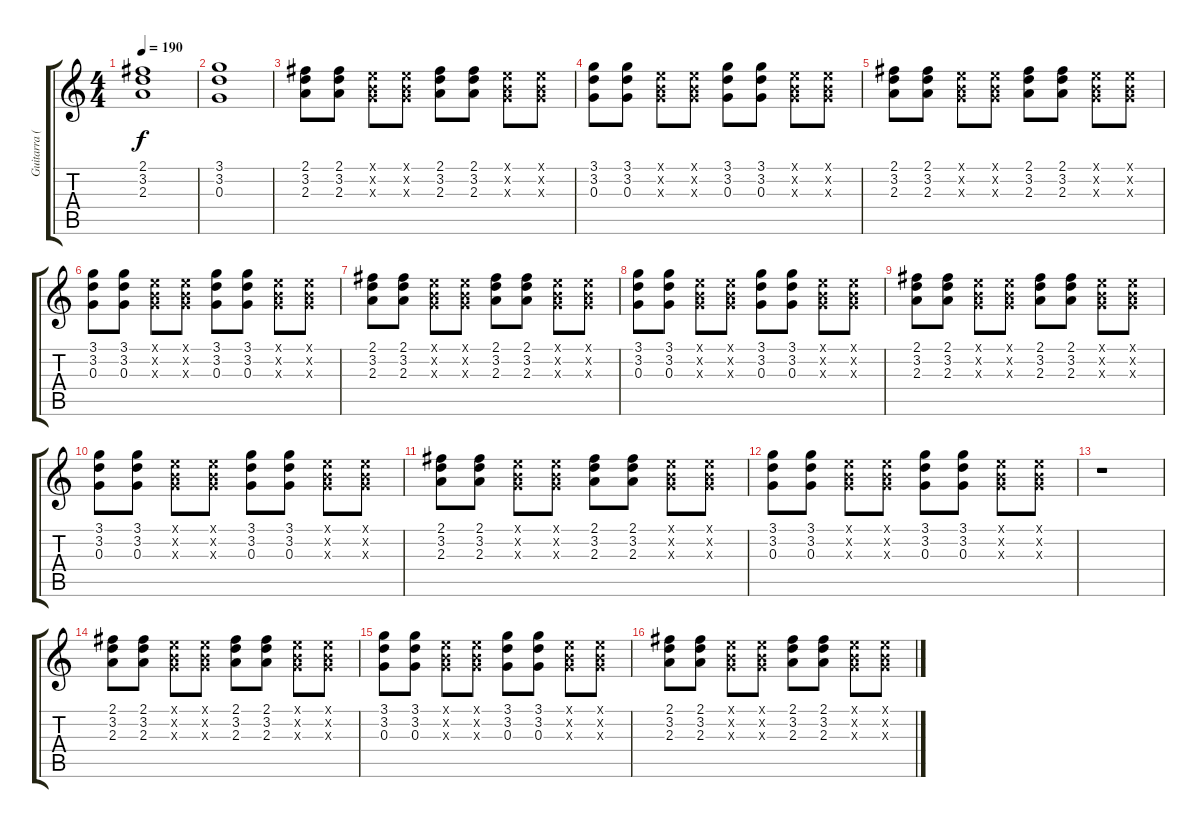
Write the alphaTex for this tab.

\track ("Guitarra (clean)" "Guitarra (") {instrument electricguitarclean}
\staff {score tabs}
\tuning (E4 B3 G3 D3 A2 E2) {hide}
\ts (4 4)
\tempo 190
\clef g2
\ks c
(2.1 3.2 2.3).1{dy f} |
(3.1 3.2 0.3).1 |
(2.1 3.2 2.3).8 (2.1 3.2 2.3).8 (0.1{x} 0.2{x} 0.3{x}).8 (0.1{x} 0.2{x} 0.3{x}).8 (2.1 3.2 2.3).8 (2.1 3.2 2.3).8 (0.1{x} 0.2{x} 0.3{x}).8 (0.1{x} 0.2{x} 0.3{x}).8 |
(3.1 3.2 0.3).8 (3.1 3.2 0.3).8 (0.1{x} 0.2{x} 0.3{x}).8 (0.1{x} 0.2{x} 0.3{x}).8 (3.1 3.2 0.3).8 (3.1 3.2 0.3).8 (0.1{x} 0.2{x} 0.3{x}).8 (0.1{x} 0.2{x} 0.3{x}).8 |
(2.1 3.2 2.3).8 (2.1 3.2 2.3).8 (0.1{x} 0.2{x} 0.3{x}).8 (0.1{x} 0.2{x} 0.3{x}).8 (2.1 3.2 2.3).8 (2.1 3.2 2.3).8 (0.1{x} 0.2{x} 0.3{x}).8 (0.1{x} 0.2{x} 0.3{x}).8 |
(3.1 3.2 0.3).8 (3.1 3.2 0.3).8 (0.1{x} 0.2{x} 0.3{x}).8 (0.1{x} 0.2{x} 0.3{x}).8 (3.1 3.2 0.3).8 (3.1 3.2 0.3).8 (0.1{x} 0.2{x} 0.3{x}).8 (0.1{x} 0.2{x} 0.3{x}).8 |
(2.1 3.2 2.3).8 (2.1 3.2 2.3).8 (0.1{x} 0.2{x} 0.3{x}).8 (0.1{x} 0.2{x} 0.3{x}).8 (2.1 3.2 2.3).8 (2.1 3.2 2.3).8 (0.1{x} 0.2{x} 0.3{x}).8 (0.1{x} 0.2{x} 0.3{x}).8 |
(3.1 3.2 0.3).8 (3.1 3.2 0.3).8 (0.1{x} 0.2{x} 0.3{x}).8 (0.1{x} 0.2{x} 0.3{x}).8 (3.1 3.2 0.3).8 (3.1 3.2 0.3).8 (0.1{x} 0.2{x} 0.3{x}).8 (0.1{x} 0.2{x} 0.3{x}).8 |
(2.1 3.2 2.3).8 (2.1 3.2 2.3).8 (0.1{x} 0.2{x} 0.3{x}).8 (0.1{x} 0.2{x} 0.3{x}).8 (2.1 3.2 2.3).8 (2.1 3.2 2.3).8 (0.1{x} 0.2{x} 0.3{x}).8 (0.1{x} 0.2{x} 0.3{x}).8 |
(3.1 3.2 0.3).8 (3.1 3.2 0.3).8 (0.1{x} 0.2{x} 0.3{x}).8 (0.1{x} 0.2{x} 0.3{x}).8 (3.1 3.2 0.3).8 (3.1 3.2 0.3).8 (0.1{x} 0.2{x} 0.3{x}).8 (0.1{x} 0.2{x} 0.3{x}).8 |
(2.1 3.2 2.3).8 (2.1 3.2 2.3).8 (0.1{x} 0.2{x} 0.3{x}).8 (0.1{x} 0.2{x} 0.3{x}).8 (2.1 3.2 2.3).8 (2.1 3.2 2.3).8 (0.1{x} 0.2{x} 0.3{x}).8 (0.1{x} 0.2{x} 0.3{x}).8 |
(3.1 3.2 0.3).8 (3.1 3.2 0.3).8 (0.1{x} 0.2{x} 0.3{x}).8 (0.1{x} 0.2{x} 0.3{x}).8 (3.1 3.2 0.3).8 (3.1 3.2 0.3).8 (0.1{x} 0.2{x} 0.3{x}).8 (0.1{x} 0.2{x} 0.3{x}).8 |
r.1 |
(2.1 3.2 2.3).8 (2.1 3.2 2.3).8 (0.1{x} 0.2{x} 0.3{x}).8 (0.1{x} 0.2{x} 0.3{x}).8 (2.1 3.2 2.3).8 (2.1 3.2 2.3).8 (0.1{x} 0.2{x} 0.3{x}).8 (0.1{x} 0.2{x} 0.3{x}).8 |
(3.1 3.2 0.3).8 (3.1 3.2 0.3).8 (0.1{x} 0.2{x} 0.3{x}).8 (0.1{x} 0.2{x} 0.3{x}).8 (3.1 3.2 0.3).8 (3.1 3.2 0.3).8 (0.1{x} 0.2{x} 0.3{x}).8 (0.1{x} 0.2{x} 0.3{x}).8 |
(2.1 3.2 2.3).8{volume 9} (2.1 3.2 2.3).8 (0.1{x} 0.2{x} 0.3{x}).8 (0.1{x} 0.2{x} 0.3{x}).8 (2.1 3.2 2.3).8 (2.1 3.2 2.3).8 (0.1{x} 0.2{x} 0.3{x}).8 (0.1{x} 0.2{x} 0.3{x}).8
